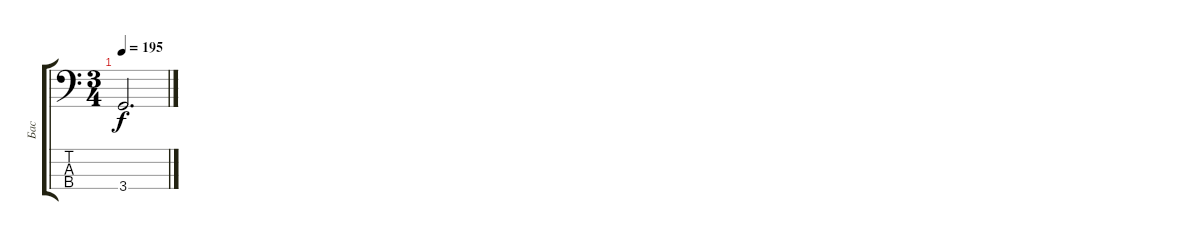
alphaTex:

\track ("Бас" "Бас") {instrument electricbassfinger}
\staff {score tabs}
\tuning (G2 D2 A1 E1) {hide}
\ts (3 4)
\tempo 195
\clef f4
\ks c
3.4{t}.2{d dy f}
